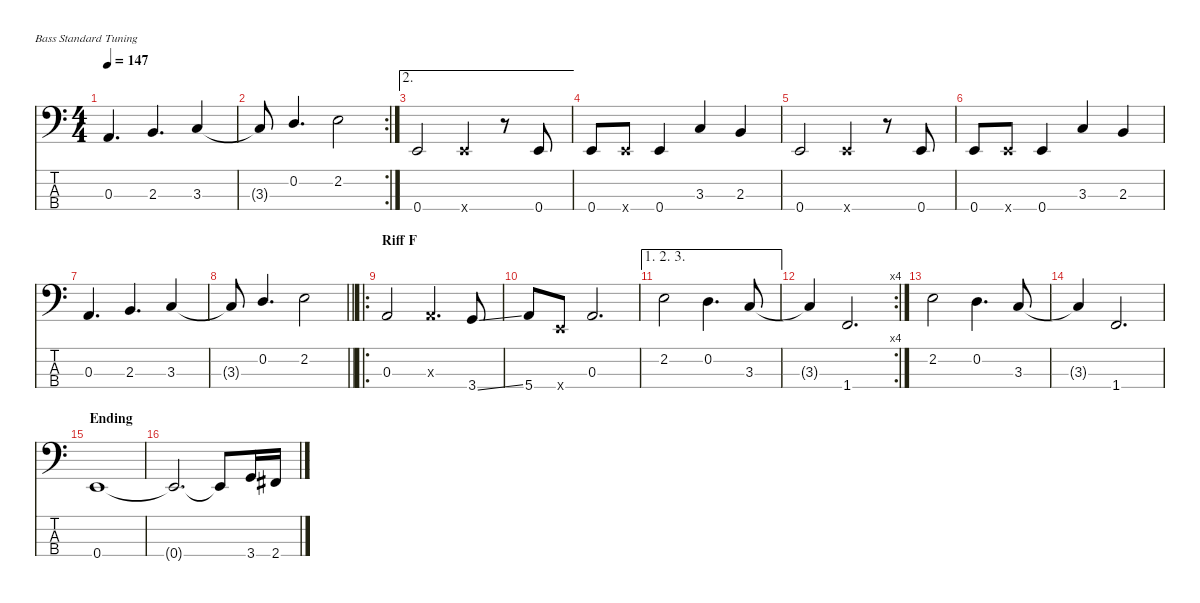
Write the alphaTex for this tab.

\defaultSystemsLayout 4
\hideDynamics
\bracketExtendMode nobrackets
\singleTrackTrackNamePolicy hidden
\multiTrackTrackNamePolicy hidden
\firstSystemTrackNameMode fullname
\otherSystemsTrackNameOrientation horizontal
\track ("Track 4" "el.bs.") {instrument electricbassfinger}
\staff {score tabs}
\tuning (G2 D2 A1 E1)
\ts (4 4)
\tempo 147
\clef f4
\ks c
0.3.4{d dy f beam Up} 2.3.4{d beam Up} 3.3.4{beam Up} |
\rc 2
3.3{t}.8{beam Up} 0.2.4{d beam Up} 2.2.2{beam Down} |
\ae 2
0.4.2{dy fff beam Up} 0.4{x}.4{dy f beam Up} r.8{beam Up} 0.4.8{beam Up} |
0.4.8{beam Up} 0.4{x}.8{beam Up} 0.4.4{beam Up} 3.3.4{beam Up} 2.3.4{beam Up} |
0.4.2{dy fff beam Up} 0.4{x}.4{dy f beam Up} r.8{beam Up} 0.4.8{beam Up} |
0.4.8{beam Up} 0.4{x}.8{beam Up} 0.4.4{beam Up} 3.3.4{beam Up} 2.3.4{beam Up} |
0.3.4{d beam Up} 2.3.4{d beam Up} 3.3.4{beam Up} |
\barLineRight lightlight
3.3{t}.8{beam Up} 0.2.4{d beam Up} 2.2.2{beam Down} |
\ro
\section ("" "Riff F")
0.3.2{beam Up} 0.3{x}.4{d beam Up} 3.4{ss}.8{beam Up} |
5.4.8{beam Up} 0.4{x}.8{beam Up} 0.3.2{d beam Up} |
\ae (1 2 3)
2.2.2{beam Down} 0.2.4{d beam Down} 3.3.8{beam Up} |
\rc 4
3.3{t}.4{beam Up} 1.4.2{d beam Up} |
2.2.2{beam Down} 0.2.4{d beam Down} 3.3.8{beam Up} |
3.3{t}.4{beam Up} 1.4.2{d beam Up} |
\section ("" "Ending")
0.4.1{beam Up} |
0.4{t}.2{d beam Up} 0.4{t}.8{beam Up} 3.4.16{beam Up} 2.4{acc #}.16{beam Up}
